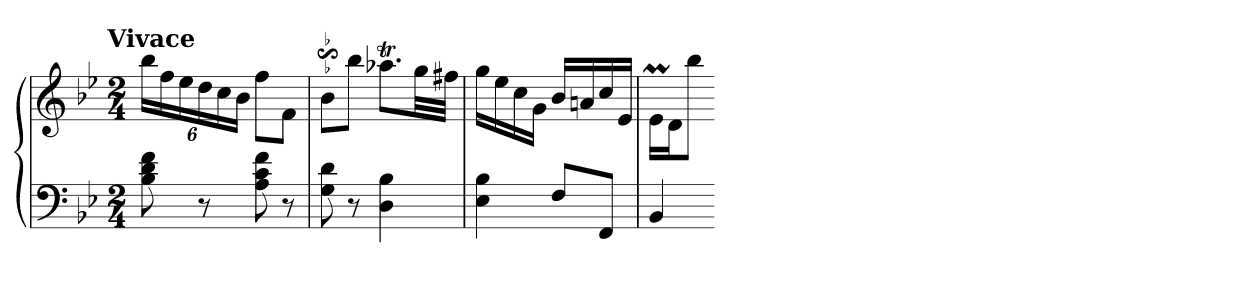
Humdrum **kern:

**kern	**kern
*part1	*part1
*staff2	*staff1
*clefF4	*clefG2
*k[b-e-]	*k[b-e-]
*B-:	*B-:
!!LO:TX:omd:t=Vivace
*M2/4	*M2/4
*MM160	*MM160
=1	=1
8B-\ 8d\ 8f\	24bb-\LL
.	24ff\
.	24ee-\
8r	24dd\
.	24cc\
.	24b-\JJ
8A\ 8c\ 8f\	8ff\L
8r	8f\J
=2	=2
8G\ 8d\	8b-s$Ss\L
8r	8bb-\J
4D\ 4B-\	8.aa-XT\L
.	32gg\LL
.	32ff#X\JJJ
=3	=3
4E-\ 4B-\	16gg\LL
.	16ee-\
.	16cc\
.	16g\JJ
8F/L	16b-/LL
.	16an/
8FF/J	16cc/
.	16e-/JJ
=4	=4
4BB-/	16e-M\LL
.	16d\J
.	8bb-\J
=-	=-
*-	*-
